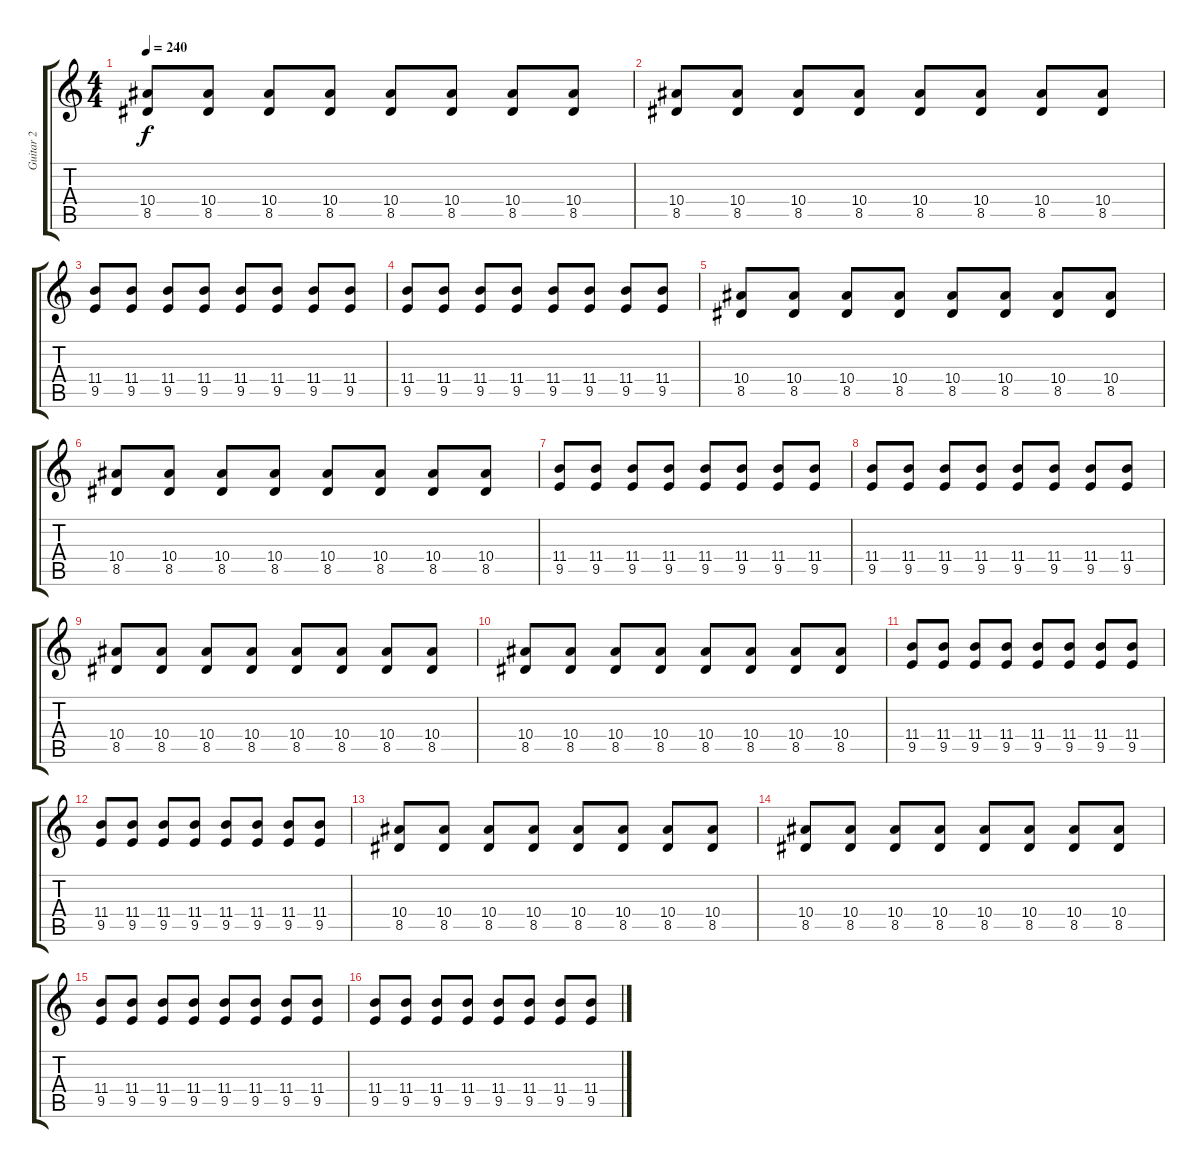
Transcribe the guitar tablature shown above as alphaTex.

\track ("Guitar 2" "Guitar 2") {instrument distortionguitar}
\staff {score tabs}
\tuning (D4 A3 F3 C3 G2 D2) {hide}
\ts (4 4)
\tempo 240
\clef g2
\ks c
(10.4 8.5).8{dy f} (10.4 8.5).8 (10.4 8.5).8 (10.4 8.5).8 (10.4 8.5).8 (10.4 8.5).8 (10.4 8.5).8 (10.4 8.5).8 |
(10.4 8.5).8 (10.4 8.5).8 (10.4 8.5).8 (10.4 8.5).8 (10.4 8.5).8 (10.4 8.5).8 (10.4 8.5).8 (10.4 8.5).8 |
(11.4 9.5).8 (11.4 9.5).8 (11.4 9.5).8 (11.4 9.5).8 (11.4 9.5).8 (11.4 9.5).8 (11.4 9.5).8 (11.4 9.5).8 |
(11.4 9.5).8 (11.4 9.5).8 (11.4 9.5).8 (11.4 9.5).8 (11.4 9.5).8 (11.4 9.5).8 (11.4 9.5).8 (11.4 9.5).8 |
(10.4 8.5).8 (10.4 8.5).8 (10.4 8.5).8 (10.4 8.5).8 (10.4 8.5).8 (10.4 8.5).8 (10.4 8.5).8 (10.4 8.5).8 |
(10.4 8.5).8 (10.4 8.5).8 (10.4 8.5).8 (10.4 8.5).8 (10.4 8.5).8 (10.4 8.5).8 (10.4 8.5).8 (10.4 8.5).8 |
(11.4 9.5).8 (11.4 9.5).8 (11.4 9.5).8 (11.4 9.5).8 (11.4 9.5).8 (11.4 9.5).8 (11.4 9.5).8 (11.4 9.5).8 |
(11.4 9.5).8 (11.4 9.5).8 (11.4 9.5).8 (11.4 9.5).8 (11.4 9.5).8 (11.4 9.5).8 (11.4 9.5).8 (11.4 9.5).8 |
(10.4 8.5).8 (10.4 8.5).8 (10.4 8.5).8 (10.4 8.5).8 (10.4 8.5).8 (10.4 8.5).8 (10.4 8.5).8 (10.4 8.5).8 |
(10.4 8.5).8 (10.4 8.5).8 (10.4 8.5).8 (10.4 8.5).8 (10.4 8.5).8 (10.4 8.5).8 (10.4 8.5).8 (10.4 8.5).8 |
(11.4 9.5).8 (11.4 9.5).8 (11.4 9.5).8 (11.4 9.5).8 (11.4 9.5).8 (11.4 9.5).8 (11.4 9.5).8 (11.4 9.5).8 |
(11.4 9.5).8 (11.4 9.5).8 (11.4 9.5).8 (11.4 9.5).8 (11.4 9.5).8 (11.4 9.5).8 (11.4 9.5).8 (11.4 9.5).8 |
(10.4 8.5).8 (10.4 8.5).8 (10.4 8.5).8 (10.4 8.5).8 (10.4 8.5).8 (10.4 8.5).8 (10.4 8.5).8 (10.4 8.5).8 |
(10.4 8.5).8 (10.4 8.5).8 (10.4 8.5).8 (10.4 8.5).8 (10.4 8.5).8 (10.4 8.5).8 (10.4 8.5).8 (10.4 8.5).8 |
(11.4 9.5).8 (11.4 9.5).8 (11.4 9.5).8 (11.4 9.5).8 (11.4 9.5).8 (11.4 9.5).8 (11.4 9.5).8 (11.4 9.5).8 |
(11.4 9.5).8 (11.4 9.5).8 (11.4 9.5).8 (11.4 9.5).8 (11.4 9.5).8 (11.4 9.5).8 (11.4 9.5).8 (11.4 9.5).8
